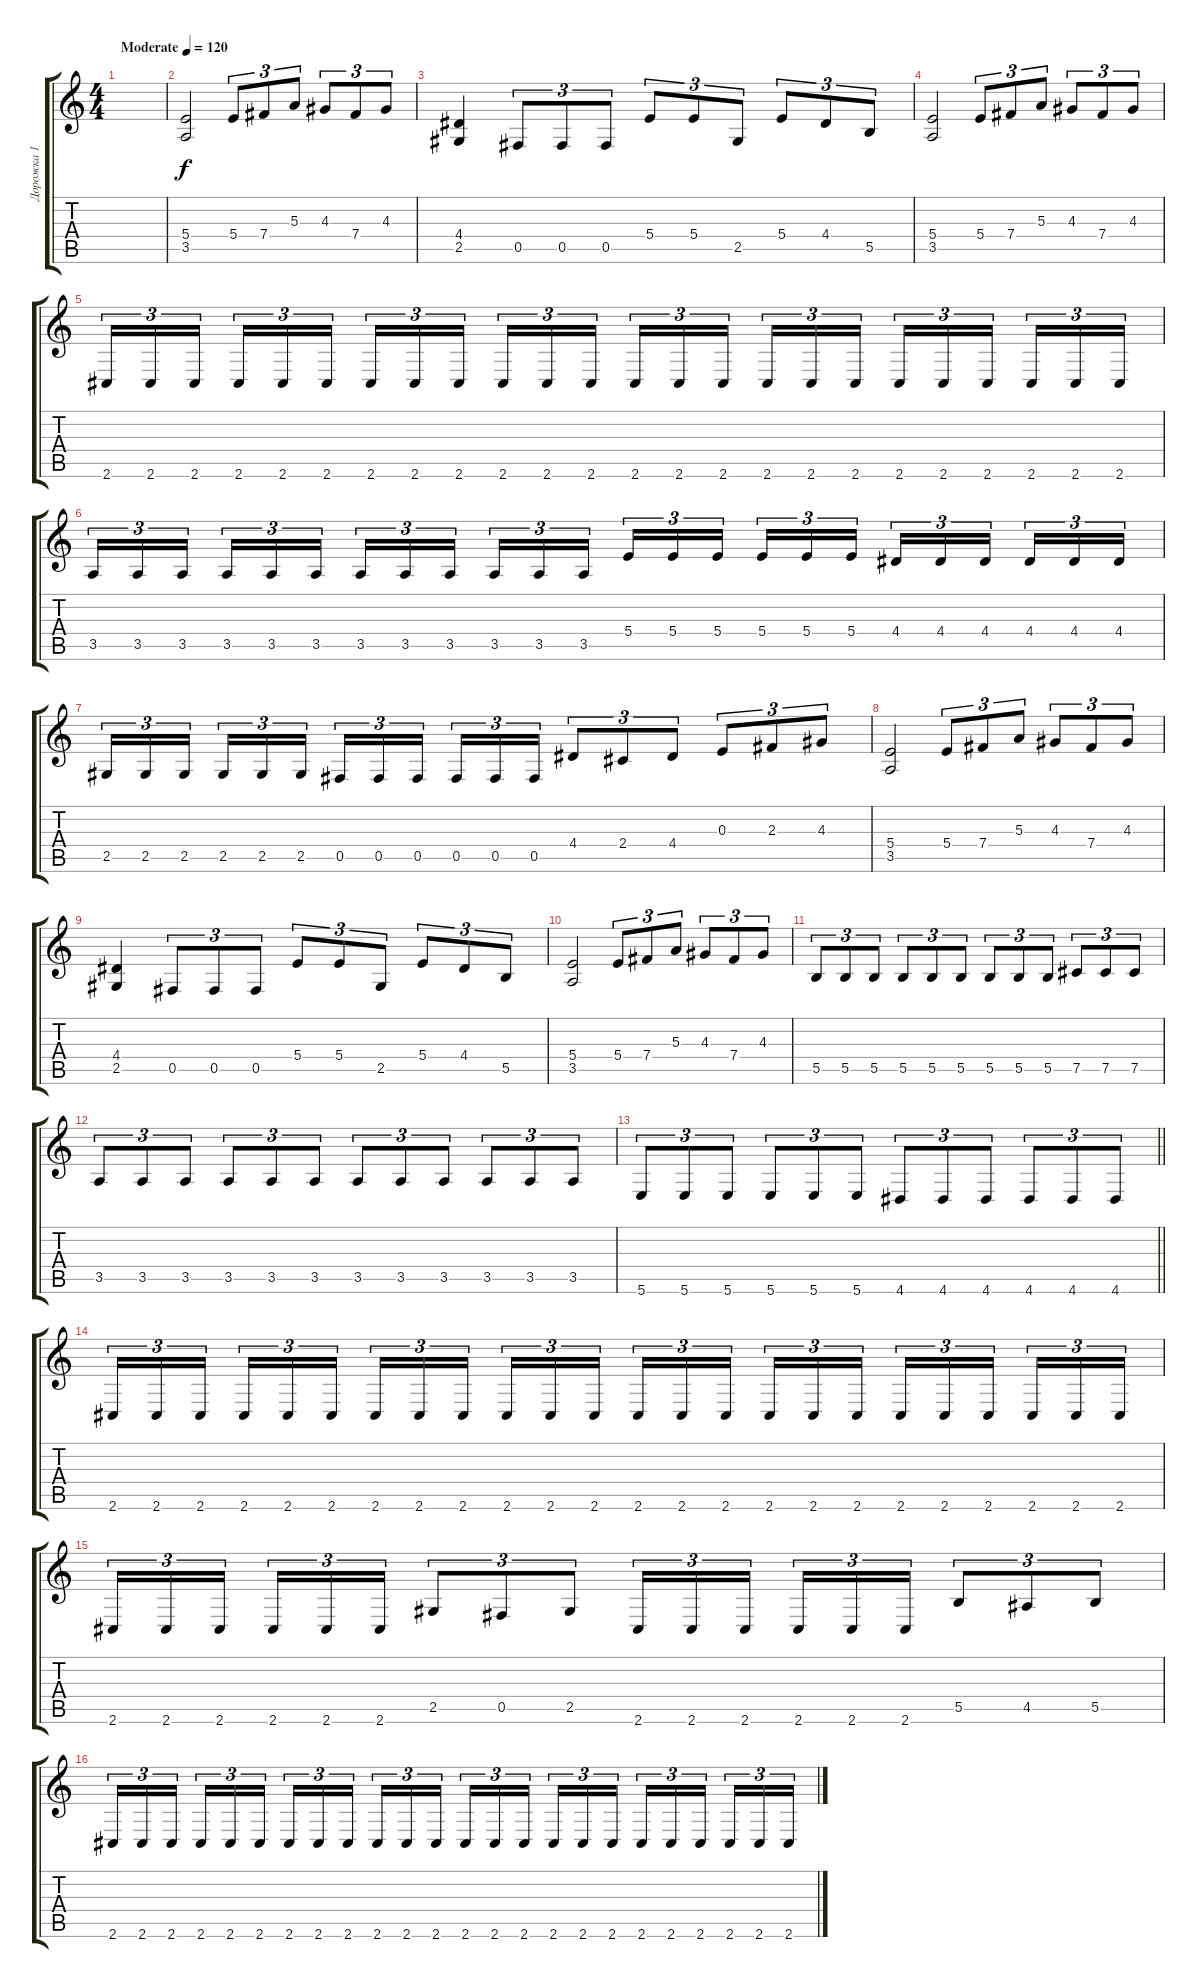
\track ("Дорожка 1" "Дорожка 1") {instrument distortionguitar}
\staff {score tabs}
\tuning (Db4 Ab3 E3 B2 Gb2 B1) {hide}
\ts (4 4)
\tempo (120 "Moderate")
\clef g2
\ks c
|
(5.4 3.5).2 5.4.8{tu (3 2)} 7.4.8{tu (3 2)} 5.3.8{tu (3 2)} 4.3.8{tu (3 2)} 7.4.8{tu (3 2)} 4.3.8{tu (3 2)} |
(4.4 2.5).4 0.5.8{tu (3 2)} 0.5.8{tu (3 2)} 0.5.8{tu (3 2)} 5.4.8{tu (3 2)} 5.4.8{tu (3 2)} 2.5.8{tu (3 2)} 5.4.8{tu (3 2)} 4.4.8{tu (3 2)} 5.5.8{tu (3 2)} |
(5.4 3.5).2 5.4.8{tu (3 2)} 7.4.8{tu (3 2)} 5.3.8{tu (3 2)} 4.3.8{tu (3 2)} 7.4.8{tu (3 2)} 4.3.8{tu (3 2)} |
2.6.16{tu (3 2)} 2.6.16{tu (3 2)} 2.6.16{tu (3 2) beam splitsecondary} 2.6.16{tu (3 2)} 2.6.16{tu (3 2)} 2.6.16{tu (3 2)} 2.6.16{tu (3 2)} 2.6.16{tu (3 2)} 2.6.16{tu (3 2) beam splitsecondary} 2.6.16{tu (3 2)} 2.6.16{tu (3 2)} 2.6.16{tu (3 2)} 2.6.16{tu (3 2)} 2.6.16{tu (3 2)} 2.6.16{tu (3 2) beam splitsecondary} 2.6.16{tu (3 2)} 2.6.16{tu (3 2)} 2.6.16{tu (3 2)} 2.6.16{tu (3 2)} 2.6.16{tu (3 2)} 2.6.16{tu (3 2) beam splitsecondary} 2.6.16{tu (3 2)} 2.6.16{tu (3 2)} 2.6.16{tu (3 2)} |
3.5.16{tu (3 2)} 3.5.16{tu (3 2)} 3.5.16{tu (3 2) beam splitsecondary} 3.5.16{tu (3 2)} 3.5.16{tu (3 2)} 3.5.16{tu (3 2)} 3.5.16{tu (3 2)} 3.5.16{tu (3 2)} 3.5.16{tu (3 2) beam splitsecondary} 3.5.16{tu (3 2)} 3.5.16{tu (3 2)} 3.5.16{tu (3 2)} 5.4.16{tu (3 2)} 5.4.16{tu (3 2)} 5.4.16{tu (3 2) beam splitsecondary} 5.4.16{tu (3 2)} 5.4.16{tu (3 2)} 5.4.16{tu (3 2)} 4.4.16{tu (3 2)} 4.4.16{tu (3 2)} 4.4.16{tu (3 2) beam splitsecondary} 4.4.16{tu (3 2)} 4.4.16{tu (3 2)} 4.4.16{tu (3 2)} |
2.5.16{tu (3 2)} 2.5.16{tu (3 2)} 2.5.16{tu (3 2) beam splitsecondary} 2.5.16{tu (3 2)} 2.5.16{tu (3 2)} 2.5.16{tu (3 2)} 0.5.16{tu (3 2)} 0.5.16{tu (3 2)} 0.5.16{tu (3 2) beam splitsecondary} 0.5.16{tu (3 2)} 0.5.16{tu (3 2)} 0.5.16{tu (3 2)} 4.4.8{tu (3 2)} 2.4.8{tu (3 2)} 4.4.8{tu (3 2)} 0.3.8{tu (3 2)} 2.3.8{tu (3 2)} 4.3.8{tu (3 2)} |
(5.4 3.5).2 5.4.8{tu (3 2)} 7.4.8{tu (3 2)} 5.3.8{tu (3 2)} 4.3.8{tu (3 2)} 7.4.8{tu (3 2)} 4.3.8{tu (3 2)} |
(4.4 2.5).4 0.5.8{tu (3 2)} 0.5.8{tu (3 2)} 0.5.8{tu (3 2)} 5.4.8{tu (3 2)} 5.4.8{tu (3 2)} 2.5.8{tu (3 2)} 5.4.8{tu (3 2)} 4.4.8{tu (3 2)} 5.5.8{tu (3 2)} |
(5.4 3.5).2 5.4.8{tu (3 2)} 7.4.8{tu (3 2)} 5.3.8{tu (3 2)} 4.3.8{tu (3 2)} 7.4.8{tu (3 2)} 4.3.8{tu (3 2)} |
5.5.8{tu (3 2)} 5.5.8{tu (3 2)} 5.5.8{tu (3 2)} 5.5.8{tu (3 2)} 5.5.8{tu (3 2)} 5.5.8{tu (3 2)} 5.5.8{tu (3 2)} 5.5.8{tu (3 2)} 5.5.8{tu (3 2)} 7.5.8{tu (3 2)} 7.5.8{tu (3 2)} 7.5.8{tu (3 2)} |
3.5.8{tu (3 2)} 3.5.8{tu (3 2)} 3.5.8{tu (3 2)} 3.5.8{tu (3 2)} 3.5.8{tu (3 2)} 3.5.8{tu (3 2)} 3.5.8{tu (3 2)} 3.5.8{tu (3 2)} 3.5.8{tu (3 2)} 3.5.8{tu (3 2)} 3.5.8{tu (3 2)} 3.5.8{tu (3 2)} |
\barLineRight lightlight
5.6.8{tu (3 2)} 5.6.8{tu (3 2)} 5.6.8{tu (3 2)} 5.6.8{tu (3 2)} 5.6.8{tu (3 2)} 5.6.8{tu (3 2)} 4.6.8{tu (3 2)} 4.6.8{tu (3 2)} 4.6.8{tu (3 2)} 4.6.8{tu (3 2)} 4.6.8{tu (3 2)} 4.6.8{tu (3 2)} |
\section ("" " ")
2.6.16{tu (3 2)} 2.6.16{tu (3 2)} 2.6.16{tu (3 2) beam splitsecondary} 2.6.16{tu (3 2)} 2.6.16{tu (3 2)} 2.6.16{tu (3 2)} 2.6.16{tu (3 2)} 2.6.16{tu (3 2)} 2.6.16{tu (3 2) beam splitsecondary} 2.6.16{tu (3 2)} 2.6.16{tu (3 2)} 2.6.16{tu (3 2)} 2.6.16{tu (3 2)} 2.6.16{tu (3 2)} 2.6.16{tu (3 2) beam splitsecondary} 2.6.16{tu (3 2)} 2.6.16{tu (3 2)} 2.6.16{tu (3 2)} 2.6.16{tu (3 2)} 2.6.16{tu (3 2)} 2.6.16{tu (3 2) beam splitsecondary} 2.6.16{tu (3 2)} 2.6.16{tu (3 2)} 2.6.16{tu (3 2)} |
2.6.16{tu (3 2)} 2.6.16{tu (3 2)} 2.6.16{tu (3 2) beam splitsecondary} 2.6.16{tu (3 2)} 2.6.16{tu (3 2)} 2.6.16{tu (3 2)} 2.5.8{tu (3 2)} 0.5.8{tu (3 2)} 2.5.8{tu (3 2)} 2.6.16{tu (3 2)} 2.6.16{tu (3 2)} 2.6.16{tu (3 2) beam splitsecondary} 2.6.16{tu (3 2)} 2.6.16{tu (3 2)} 2.6.16{tu (3 2)} 5.5.8{tu (3 2)} 4.5.8{tu (3 2)} 5.5.8{tu (3 2)} |
2.6.16{tu (3 2)} 2.6.16{tu (3 2)} 2.6.16{tu (3 2) beam splitsecondary} 2.6.16{tu (3 2)} 2.6.16{tu (3 2)} 2.6.16{tu (3 2)} 2.6.16{tu (3 2)} 2.6.16{tu (3 2)} 2.6.16{tu (3 2) beam splitsecondary} 2.6.16{tu (3 2)} 2.6.16{tu (3 2)} 2.6.16{tu (3 2)} 2.6.16{tu (3 2)} 2.6.16{tu (3 2)} 2.6.16{tu (3 2) beam splitsecondary} 2.6.16{tu (3 2)} 2.6.16{tu (3 2)} 2.6.16{tu (3 2)} 2.6.16{tu (3 2)} 2.6.16{tu (3 2)} 2.6.16{tu (3 2) beam splitsecondary} 2.6.16{tu (3 2)} 2.6.16{tu (3 2)} 2.6.16{tu (3 2)}
